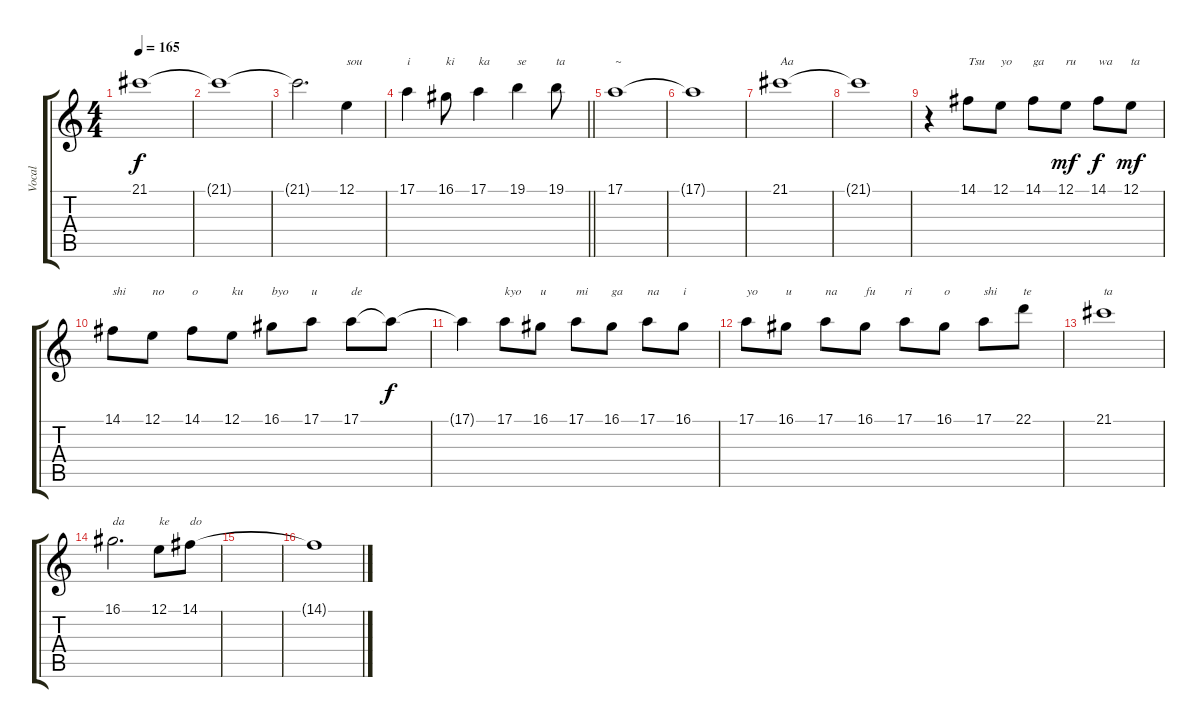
\track ("Vocal" "Vocal") {instrument flute}
\staff {score tabs}
\tuning (E4 B3 G3 D3 A2 E2) {hide}
\ts (4 4)
\tempo 165
\clef g2
\ks c
21.1{t}.1{dy f} |
21.1{t}.1 |
21.1{t}.2{d} 12.1.4{txt "sou"} |
\barLineRight lightlight
17.1.4{txt "i"} 16.1.8{txt "ki"} 17.1.4{txt "ka"} 19.1.4{txt "se"} 19.1.8{txt "ta"} |
17.1.1{txt "~"} |
17.1{t}.1 |
21.1.1{txt "Aa"} |
21.1{t}.1 |
r.4 14.1.8{txt "Tsu"} 12.1.8{txt "yo"} 14.1.8{txt "ga"} 12.1.8{txt "ru" dy mf} 14.1.8{txt "wa" dy f} 12.1.8{txt "ta" dy mf} |
14.1.8{txt "shi"} 12.1.8{txt "no"} 14.1.8{txt "o"} 12.1.8{txt "ku"} 16.1.8{txt "byo"} 17.1.8{txt "u"} 17.1.8{txt "de"} 17.1{t}.8{dy f} |
17.1{t}.4 17.1.8{txt "kyo"} 16.1.8{txt "u"} 17.1.8{txt "mi"} 16.1.8{txt "ga"} 17.1.8{txt "na"} 16.1.8{txt "i"} |
17.1.8{txt "yo"} 16.1.8{txt "u"} 17.1.8{txt "na"} 16.1.8{txt "fu"} 17.1.8{txt "ri"} 16.1.8{txt "o"} 17.1.8{txt "shi"} 22.1.8{txt "te"} |
21.1.1{txt "ta"} |
16.1.2{d txt "da"} 12.1.8{txt "ke"} 14.1.8{txt "do"} |
|
14.1{t}.1
